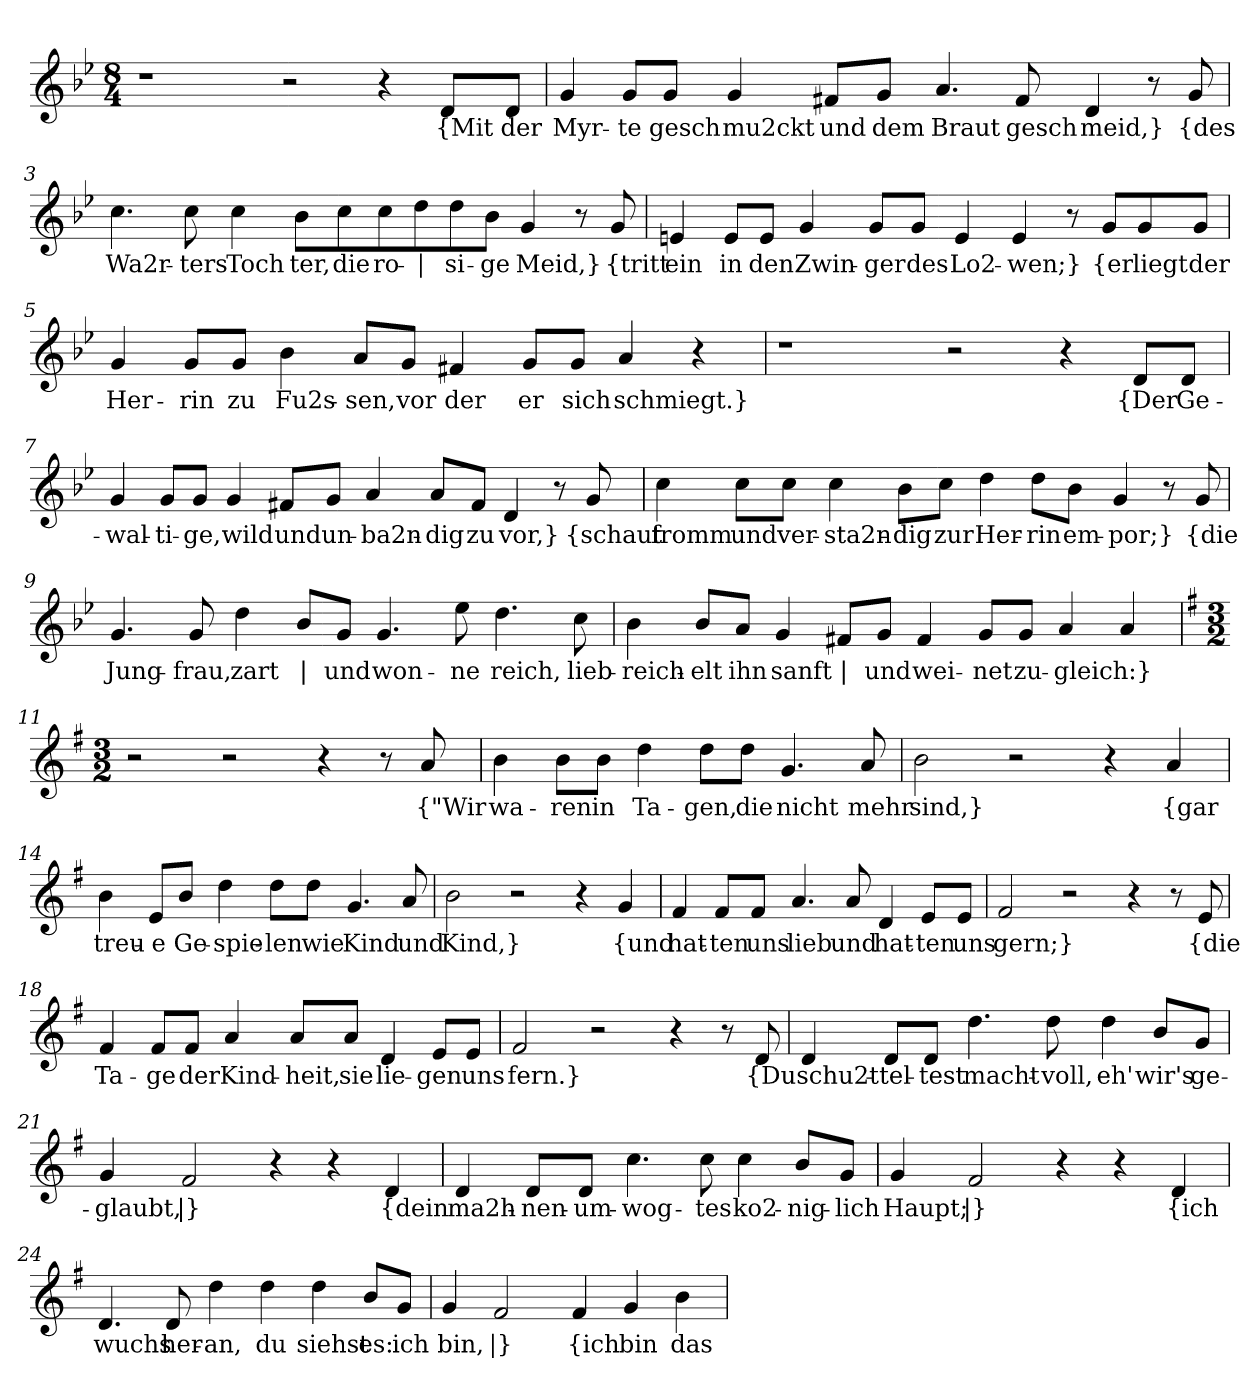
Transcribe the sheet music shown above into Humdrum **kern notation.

**kern	**text
*part1	*part1
*staff1	*staff1
*clefG2	*
*k[b-e-]	*
*M8/4	*
=1	=1
1r	.
2r	.
4r	.
!	!LO:LY:b
8d/L	{Mit
!	!LO:LY:b
8d/J	der
=2	=2
!	!LO:LY:b
4g/	Myr-
!	!LO:LY:b
8g/L	-te
!	!LO:LY:b
8g/J	gesch
!	!LO:LY:b
4g/	mu2ckt
!	!LO:LY:b
8f#X/L	und
!	!LO:LY:b
8g/J	dem
!	!LO:LY:b
4.a/	Braut
!	!LO:LY:b
8f#/	gesch
!	!LO:LY:b
4d/	meid,}
8r	.
!	!LO:LY:b
8g/	{des
!!LO:LB:g=z
=3	=3
!	!LO:LY:b
4.cc\	Wa2r-
!	!LO:LY:b
8cc\	-ters
!	!LO:LY:b
4cc\	Toch
!	!LO:LY:b
8b-\L	-ter,
!	!LO:LY:b
8cc\	die
!	!LO:LY:b
8cc\	ro-
!	!LO:LY:b
8dd\	|
!	!LO:LY:b
8dd\	-si-
!	!LO:LY:b
8b-\J	-ge
!	!LO:LY:b
4g/	Meid,}
8r	.
!	!LO:LY:b
8g/	{tritt
!!LO:LB:g=z
=4	=4
!	!LO:LY:b
4en/	ein
!	!LO:LY:b
8e/L	in
!	!LO:LY:b
8e/J	den
!	!LO:LY:b
4g/	Zwin-
!	!LO:LY:b
8g/L	-ger
!	!LO:LY:b
8g/J	des
!	!LO:LY:b
4e/	Lo2-
!	!LO:LY:b
4e/	-wen;}
8r	.
!	!LO:LY:b
8g/L	{er
!	!LO:LY:b
8g/	liegt
!	!LO:LY:b
8g/J	der
!!LO:LB:g=z
=5	=5
!	!LO:LY:b
4g/	Her-
!	!LO:LY:b
8g/L	-rin
!	!LO:LY:b
8g/J	zu
!	!LO:LY:b
4b-\	Fu2s-
!	!LO:LY:b
8a/L	-sen,
!	!LO:LY:b
8g/J	vor
!	!LO:LY:b
4f#X/	der
!	!LO:LY:b
8g/L	er
!	!LO:LY:b
8g/J	sich
!	!LO:LY:b
4a/	schmiegt.}
4r	.
=6	=6
1r	.
2r	.
4r	.
!	!LO:LY:b
8d/L	{Der
!	!LO:LY:b
8d/J	Ge-
!!LO:LB:g=z
=7	=7
!	!LO:LY:b
4g/	-wal-
!	!LO:LY:b
8g/L	-ti-
!	!LO:LY:b
8g/J	-ge,
!	!LO:LY:b
4g/	wild
!	!LO:LY:b
8f#X/L	und
!	!LO:LY:b
8g/J	un-
!	!LO:LY:b
4a/	-ba2n-
!	!LO:LY:b
8a/L	-dig
!	!LO:LY:b
8f#/J	zu
!	!LO:LY:b
4d/	vor,}
8r	.
!	!LO:LY:b
8g/	{schaut
!!LO:LB:g=z
=8	=8
!	!LO:LY:b
4cc\	fromm
!	!LO:LY:b
8cc\L	und
!	!LO:LY:b
8cc\J	ver-
!	!LO:LY:b
4cc\	-sta2n-
!	!LO:LY:b
8b-\L	-dig
!	!LO:LY:b
8cc\J	zur
!	!LO:LY:b
4dd\	Her-
!	!LO:LY:b
8dd\L	-rin
!	!LO:LY:b
8b-\J	em-
!	!LO:LY:b
4g/	-por;}
8r	.
!	!LO:LY:b
8g/	{die
!!LO:LB:g=z
=9	=9
!	!LO:LY:b
4.g/	Jung-
!	!LO:LY:b
8g/	-frau,
!	!LO:LY:b
4dd\	zart
!	!LO:LY:b
8b-/L	|
!	!LO:LY:b
8g/J	und
!	!LO:LY:b
4.g/	won-
!	!LO:LY:b
8ee-\	-ne
!	!LO:LY:b
4.dd\	reich,
!	!LO:LY:b
8cc\	lieb-
!!LO:LB:g=z
=10	=10
!	!LO:LY:b
4b-\	-reich-
!	!LO:LY:b
8b-/L	-elt
!	!LO:LY:b
8a/J	ihn
!	!LO:LY:b
4g/	sanft
!	!LO:LY:b
8f#X/L	|
!	!LO:LY:b
8g/J	und
!	!LO:LY:b
4f#/	wei-
!	!LO:LY:b
8g/L	-net
!	!LO:LY:b
8g/J	zu-
!	!LO:LY:b
4a/	-gleich:}
4a/	.
=11	=11
*k[f#]	*
*M3/2	*
2r	.
2r	.
4r	.
8r	.
!	!LO:LY:b
8a/	{"Wir
!!LO:LB:g=z
=12	=12
!	!LO:LY:b
4b\	wa-
!	!LO:LY:b
8b\L	-ren
!	!LO:LY:b
8b\J	in
!	!LO:LY:b
4dd\	Ta-
!	!LO:LY:b
8dd\L	-gen,
!	!LO:LY:b
8dd\J	die
!	!LO:LY:b
4.g/	nicht
!	!LO:LY:b
8a/	mehr
=13	=13
!	!LO:LY:b
2b\	sind,}
2r	.
4r	.
!	!LO:LY:b
4a/	{gar
=14	=14
!	!LO:LY:b
4b\	treu-
!	!LO:LY:b
8e/L	-e
!	!LO:LY:b
8b/J	Ge-
!	!LO:LY:b
4dd\	-spie-
!	!LO:LY:b
8dd\L	-len
!	!LO:LY:b
8dd\J	wie
!	!LO:LY:b
4.g/	Kind
!	!LO:LY:b
8a/	und
!!LO:LB:g=z
=15	=15
!	!LO:LY:b
2b\	Kind,}
2r	.
4r	.
!	!LO:LY:b
4g/	{und
=16	=16
!	!LO:LY:b
4f#/	hat-
!	!LO:LY:b
8f#/L	-ten
!	!LO:LY:b
8f#/J	uns
!	!LO:LY:b
4.a/	lieb
!	!LO:LY:b
8a/	und
!	!LO:LY:b
4d/	hat-
!	!LO:LY:b
8e/L	-ten
!	!LO:LY:b
8e/J	uns
=17	=17
!	!LO:LY:b
2f#/	gern;}
2r	.
4r	.
8r	.
!	!LO:LY:b
8e/	{die
!!LO:PB:g=z
=18	=18
!	!LO:LY:b
4f#/	Ta-
!	!LO:LY:b
8f#/L	-ge
!	!LO:LY:b
8f#/J	der
!	!LO:LY:b
4a/	Kind-
!	!LO:LY:b
8a/L	-heit,
!	!LO:LY:b
8a/J	sie
!	!LO:LY:b
4d/	lie-
!	!LO:LY:b
8e/L	-gen
!	!LO:LY:b
8e/J	uns
=19	=19
!	!LO:LY:b
2f#/	fern.}
2r	.
4r	.
8r	.
!	!LO:LY:b
8d/	{Du
!!LO:LB:g=z
=20	=20
!	!LO:LY:b
4d/	schu2t-
!	!LO:LY:b
8d/L	-tel-
!	!LO:LY:b
8d/J	-test
!	!LO:LY:b
4.dd\	macht-
!	!LO:LY:b
8dd\	-voll,
!	!LO:LY:b
4dd\	eh'
!	!LO:LY:b
8b/L	wir's
!	!LO:LY:b
8g/J	ge-
=21	=21
!	!LO:LY:b
4g/	-glaubt,
!	!LO:LY:b
2f#/	|}
4r	.
4r	.
!	!LO:LY:b
4d/	{dein
!!LO:LB:g=z
=22	=22
!	!LO:LY:b
4d/	ma2h-
!	!LO:LY:b
8d/L	-nen-
!	!LO:LY:b
8d/J	-um-
!	!LO:LY:b
4.cc\	-wog-
!	!LO:LY:b
8cc\	-tes
!	!LO:LY:b
4cc\	ko2-
!	!LO:LY:b
8b/L	-nig-
!	!LO:LY:b
8g/J	-lich
=23	=23
!	!LO:LY:b
4g/	Haupt;
!	!LO:LY:b
2f#/	|}
4r	.
4r	.
!	!LO:LY:b
4d/	{ich
=24	=24
!	!LO:LY:b
4.d/	wuchs
!	!LO:LY:b
8d/	her-
!	!LO:LY:b
4dd\	-an,
!	!LO:LY:b
4dd\	du
!	!LO:LY:b
4dd\	siehst
!	!LO:LY:b
8b/L	es:
!	!LO:LY:b
8g/J	ich
!!LO:LB:g=z
=25	=25
!	!LO:LY:b
4g/	bin,
!	!LO:LY:b
2f#/	|}
!	!LO:LY:b
4f#/	{ich
!	!LO:LY:b
4g/	bin
!	!LO:LY:b
4b\	das
=	=
*-	*-
